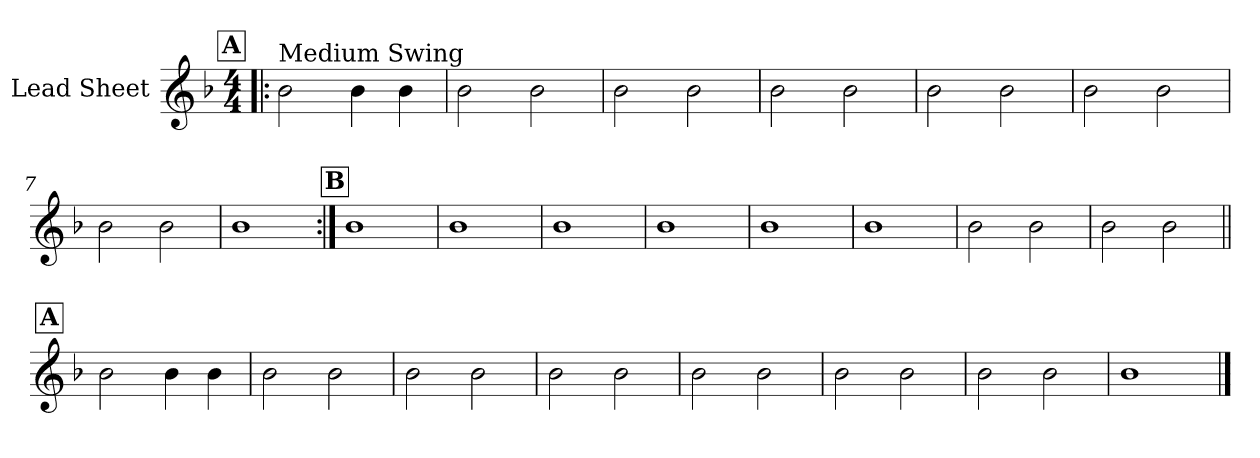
**kern
*part1
*staff1
*I"Lead Sheet
*clefG2
*k[b-]
*F:
*M4/4
!!LO:REH:place=s1:a:fs=14:t=A
=1!|:
!LO:TX:a:t=Medium Swing
2b-\
4b-\
4b-\
=2
2b-\
2b-\
=3
2b-\
2b-\
=4
2b-\
2b-\
!!LO:LB:g=z
=5
2b-\
2b-\
=6
2b-\
2b-\
=7
2b-\
2b-\
=8
1b-
!!LO:LB:g=z
!!LO:REH:place=s1:a:fs=14:t=B
=9:|!
1b-
=10
1b-
=11
1b-
=12
1b-
!!LO:LB:g=z
=13
1b-
=14
1b-
=15
2b-\
2b-\
=16
2b-\
2b-\
!!LO:LB:g=z
!!LO:REH:place=s1:a:fs=14:t=A
=17||
2b-\
4b-\
4b-\
=18
2b-\
2b-\
=19
2b-\
2b-\
=20
2b-\
2b-\
!!LO:LB:g=z
=21
2b-\
2b-\
=22
2b-\
2b-\
=23
2b-\
2b-\
=24
1b-
==
*-
